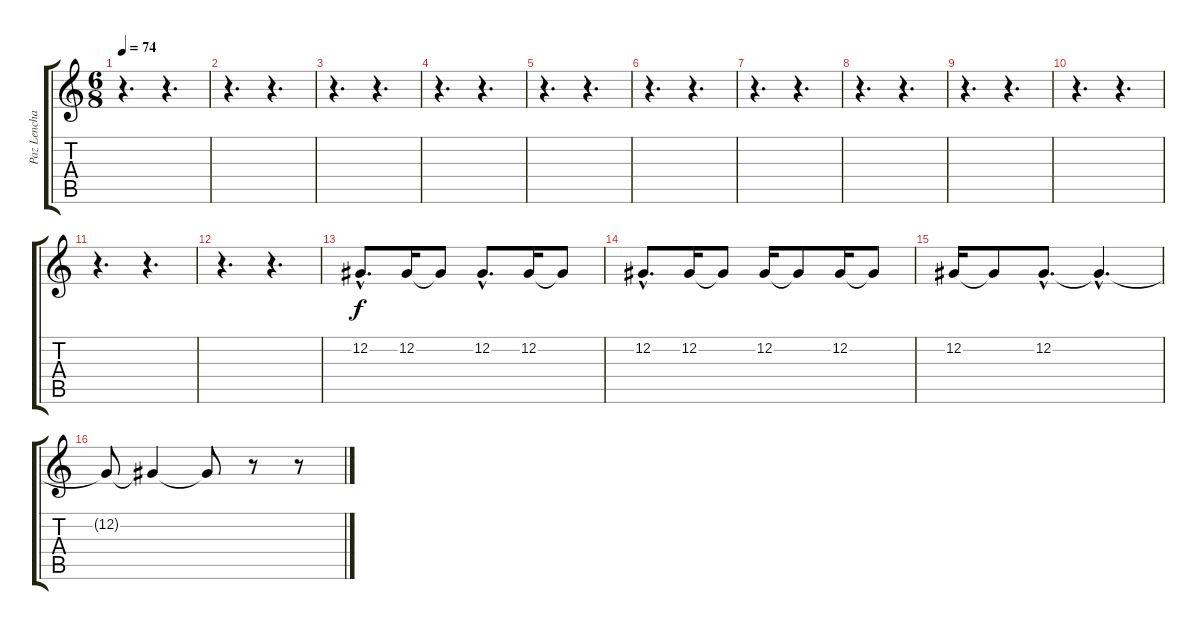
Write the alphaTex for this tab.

\track ("Paz Lenchantin - Backing Vocals" "Paz Lencha") {instrument lead2sawtooth}
\staff {score tabs}
\tuning (Db4 Ab3 E3 B2 Gb2 Db2) {hide}
\ts (6 8)
\tempo 74
\clef g2
\ks c
r.4{d dy f} r.4{d} |
r.4{d} r.4{d} |
r.4{d} r.4{d} |
r.4{d} r.4{d} |
r.4{d} r.4{d} |
r.4{d} r.4{d} |
r.4{d} r.4{d} |
r.4{d} r.4{d} |
r.4{d} r.4{d} |
r.4{d} r.4{d} |
r.4{d} r.4{d} |
r.4{d} r.4{d} |
12.2{hac}.8{d} 12.2.16 12.2{t}.8 12.2{hac}.8{d} 12.2.16 12.2{t}.8 |
12.2{hac}.8{d} 12.2.16 12.2{t}.8 12.2.16 12.2{t}.8 12.2.16 12.2{t}.8 |
12.2.16 12.2{t}.8 12.2{hac}.8{d} 12.2{hac t}.4{d} |
12.2{t}.8 12.2{t}.4 12.2{t}.8 r.8 r.8
